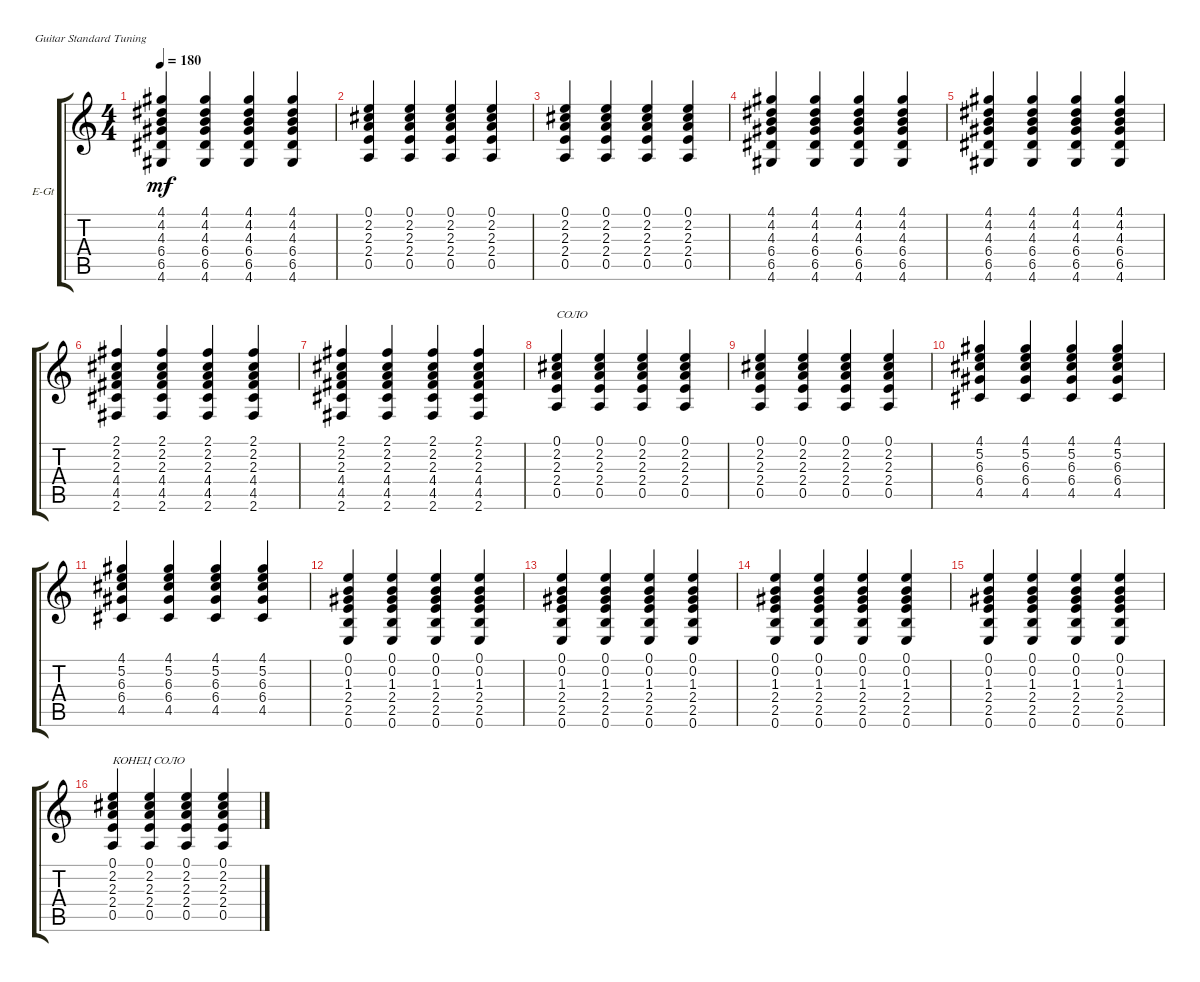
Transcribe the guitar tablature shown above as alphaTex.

\defaultSystemsLayout 4
\bracketExtendMode groupsimilarinstruments
\firstSystemTrackNameOrientation horizontal
\otherSystemsTrackNameOrientation horizontal
\track ("Electric Guitar" "E-Gt") {instrument overdrivenguitar}
\staff {score tabs}
\tuning (E4 B3 G3 D3 A2 E2)
\ts (4 4)
\tempo 180
\clef g2
\ks c
(4.6 4.3 4.2 4.1 6.4 6.5).4{dy mf} (4.6 4.3 4.2 4.1 6.4 6.5).4 (4.6 4.3 4.2 4.1 6.4 6.5).4 (4.6 4.3 4.2 4.1 6.4 6.5).4 |
(2.2 2.3 2.4 0.5 0.1).4 (2.2 2.3 2.4 0.5 0.1).4 (2.2 2.3 2.4 0.5 0.1).4 (2.2 2.3 2.4 0.5 0.1).4 |
(2.2 2.3 2.4 0.5 0.1).4 (2.2 2.3 2.4 0.5 0.1).4 (2.2 2.3 2.4 0.5 0.1).4 (2.2 2.3 2.4 0.5 0.1).4 |
(4.6 4.3 4.2 4.1 6.4 6.5).4 (4.6 4.3 4.2 4.1 6.4 6.5).4 (4.6 4.3 4.2 4.1 6.4 6.5).4 (4.6 4.3 4.2 4.1 6.4 6.5).4 |
(4.6 4.3 4.2 4.1 6.4 6.5).4 (4.6 4.3 4.2 4.1 6.4 6.5).4 (4.6 4.3 4.2 4.1 6.4 6.5).4 (4.6 4.3 4.2 4.1 6.4 6.5).4 |
(2.6 2.3 2.2 2.1 4.5 4.4).4 (2.6 2.3 2.2 2.1 4.5 4.4).4 (2.6 2.3 2.2 2.1 4.5 4.4).4 (2.6 2.3 2.2 2.1 4.5 4.4).4 |
(2.6 2.3 2.2 2.1 4.5 4.4).4 (2.6 2.3 2.2 2.1 4.5 4.4).4 (2.6 2.3 2.2 2.1 4.5 4.4).4 (2.6 2.3 2.2 2.1 4.5 4.4).4 |
(2.2 2.3 2.4 0.5 0.1).4{txt "СОЛО"} (2.2 2.3 2.4 0.5 0.1).4 (2.2 2.3 2.4 0.5 0.1).4 (2.2 2.3 2.4 0.5 0.1).4 |
(2.2 2.3 2.4 0.5 0.1).4 (2.2 2.3 2.4 0.5 0.1).4 (2.2 2.3 2.4 0.5 0.1).4 (2.2 2.3 2.4 0.5 0.1).4 |
(4.1 5.2 6.3 6.4 4.5).4 (4.1 5.2 6.3 6.4 4.5).4 (4.1 5.2 6.3 6.4 4.5).4 (4.1 5.2 6.3 6.4 4.5).4 |
(4.1 5.2 6.3 6.4 4.5).4 (4.1 5.2 6.3 6.4 4.5).4 (4.1 5.2 6.3 6.4 4.5).4 (4.1 5.2 6.3 6.4 4.5).4 |
(2.5 2.4 1.3 0.6 0.2 0.1).4 (2.5 2.4 1.3 0.6 0.2 0.1).4 (2.5 2.4 1.3 0.6 0.2 0.1).4 (2.5 2.4 1.3 0.6 0.2 0.1).4 |
(2.5 2.4 1.3 0.6 0.2 0.1).4 (2.5 2.4 1.3 0.6 0.2 0.1).4 (2.5 2.4 1.3 0.6 0.2 0.1).4 (2.5 2.4 1.3 0.6 0.2 0.1).4 |
(2.5 2.4 1.3 0.6 0.2 0.1).4 (2.5 2.4 1.3 0.6 0.2 0.1).4 (2.5 2.4 1.3 0.6 0.2 0.1).4 (2.5 2.4 1.3 0.6 0.2 0.1).4 |
(2.5 2.4 1.3 0.2 0.1 0.6).4 (2.5 2.4 1.3 0.2 0.1 0.6).4 (2.5 2.4 1.3 0.6 0.2 0.1).4 (2.5 2.4 1.3 0.1 0.2 0.6).4 |
(2.2 2.3 2.4 0.5 0.1).4{txt "КОНЕЦ СОЛО"} (2.2 2.3 2.4 0.5 0.1).4 (2.2 2.3 2.4 0.5 0.1).4 (2.2 2.3 2.4 0.5 0.1).4
